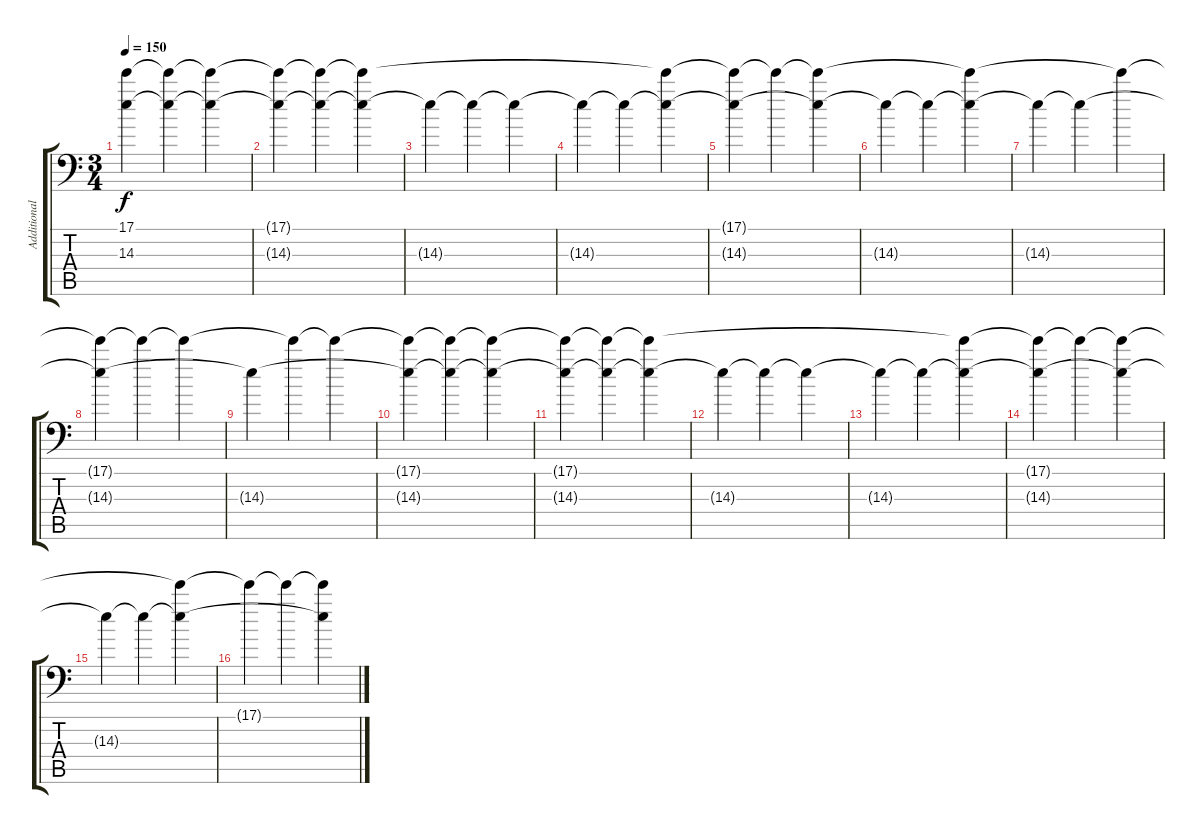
\track ("Additional guitar" "Additional") {instrument distortionguitar}
\staff {score tabs}
\tuning (B3 Gb3 D3 A2 E2 A1) {hide}
\ts (3 4)
\tempo 150
\clef f4
\ks c
(17.1{t} 14.3{t}).4{dy f} (17.1{t} 14.3{t}).4 (17.1{t} 14.3{t}).4{volume 4 instrument distortionguitar} |
(17.1{t} 14.3{t}).4 (17.1{t} 14.3{t}).4 (17.1{t} 14.3{t}).4 |
14.3{t}.4 14.3{t}.4 14.3{t}.4 |
14.3{t}.4 14.3{t}.4 (17.1{t} 14.3{t}).4 |
(17.1{t} 14.3{t}).4 17.1{t}.4 (17.1{t} 14.3{t}).4 |
14.3{t}.4 14.3{t}.4 (17.1{t} 14.3{t}).4 |
14.3{t}.4 14.3{t}.4 17.1{t}.4 |
(17.1{t} 14.3{t}).4 17.1{t}.4 17.1{t}.4 |
14.3{t}.4 17.1{t}.4 17.1{t}.4 |
(17.1{t} 14.3{t}).4 (17.1{t} 14.3{t}).4 (17.1{t} 14.3{t}).4 |
(17.1{t} 14.3{t}).4 (17.1{t} 14.3{t}).4 (17.1{t} 14.3{t}).4 |
14.3{t}.4 14.3{t}.4 14.3{t}.4 |
14.3{t}.4 14.3{t}.4 (17.1{t} 14.3{t}).4 |
(17.1{t} 14.3{t}).4 17.1{t}.4 (17.1{t} 14.3{t}).4 |
14.3{t}.4 14.3{t}.4 (17.1{t} 14.3{t}).4 |
17.1{t}.4 17.1{t}.4 (17.1{t} 14.3{t}).4
